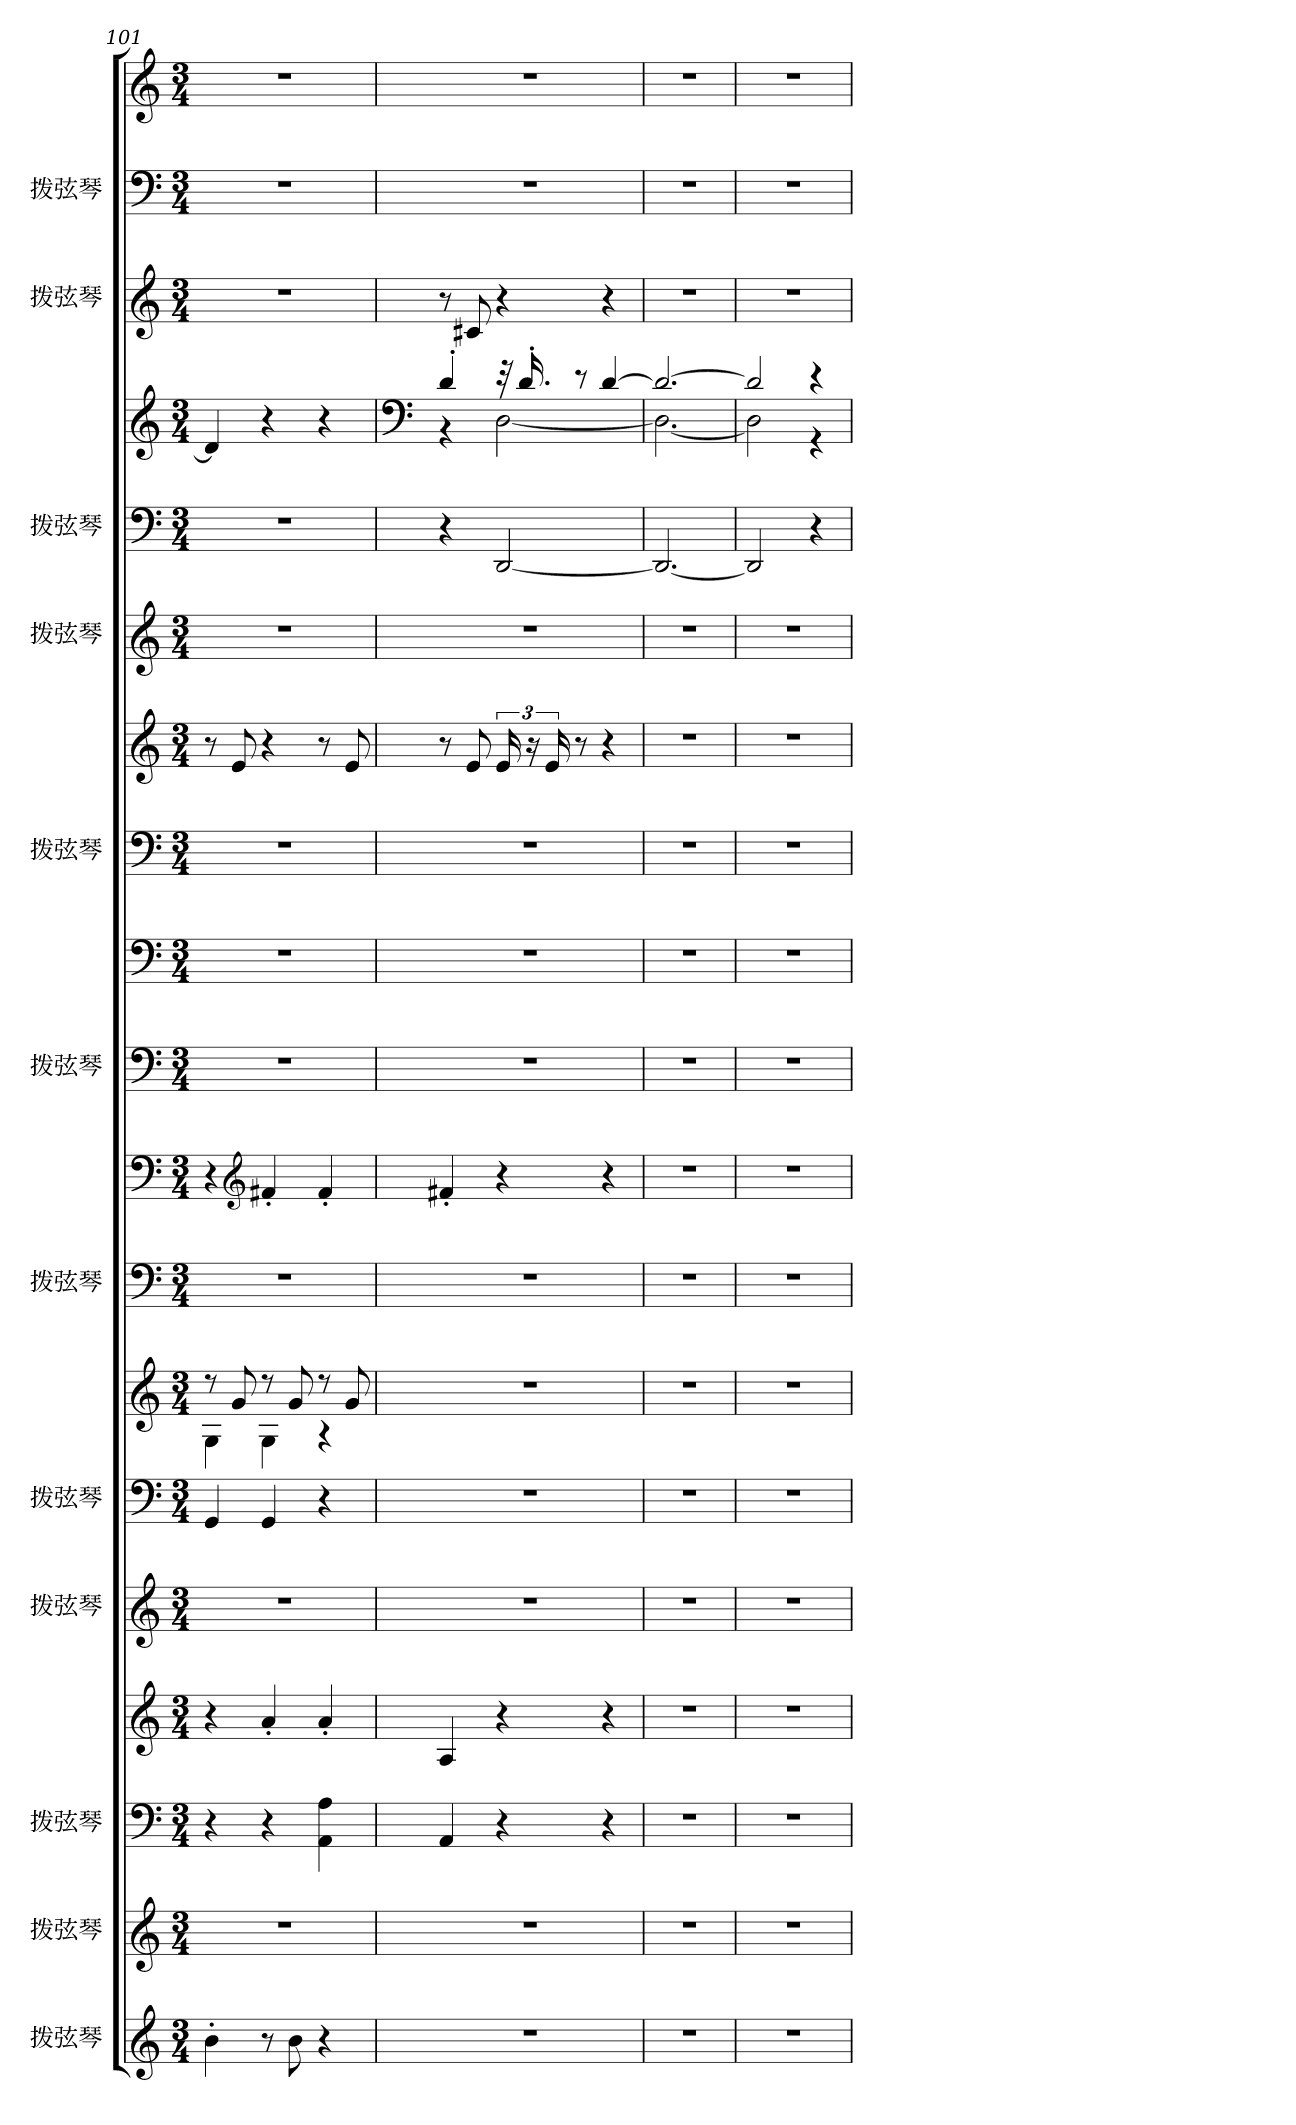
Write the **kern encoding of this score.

**kern	**kern	**kern	**kern	**kern	**kern	**kern	**kern	**kern	**kern	**kern	**kern	**kern	**kern	**kern	**kern	**kern	**kern	**kern
*part12	*part11	*part10	*part10	*part9	*part8	*part8	*part7	*part7	*part6	*part6	*part5	*part5	*part4	*part3	*part3	*part2	*part1	*part1
*staff19	*staff18	*staff17	*staff16	*staff15	*staff14	*staff13	*staff12	*staff11	*staff10	*staff9	*staff8	*staff7	*staff6	*staff5	*staff4	*staff3	*staff2	*staff1
*I"拨弦琴	*I"拨弦琴	*I"拨弦琴	*	*I"拨弦琴	*I"拨弦琴	*	*I"拨弦琴	*	*I"拨弦琴	*	*I"拨弦琴	*	*I"拨弦琴	*I"拨弦琴	*	*I"拨弦琴	*I"拨弦琴	*
*clefG2	*clefG2	*clefF4	*clefG2	*clefG2	*clefF4	*clefG2	*clefF4	*clefF4	*clefF4	*clefF4	*clefF4	*clefG2	*clefG2	*clefF4	*clefG2	*clefG2	*clefF4	*clefG2
*k[]	*k[]	*k[]	*k[]	*k[]	*k[]	*k[]	*k[]	*k[]	*k[]	*k[]	*k[]	*k[]	*k[]	*k[]	*k[]	*k[]	*k[]	*k[]
*M3/4	*M3/4	*M3/4	*M3/4	*M3/4	*M3/4	*M3/4	*M3/4	*M3/4	*M3/4	*M3/4	*M3/4	*M3/4	*M3/4	*M3/4	*M3/4	*M3/4	*M3/4	*M3/4
=101	=101	=101	=101	=101	=101	=101	=101	=101	=101	=101	=101	=101	=101	=101	=101	=101	=101	=101
*	*	*	*	*	*	*^	*	*	*	*	*	*	*	*	*	*	*	*
4b'\	2.r	4r	4r	2.r	4GG/	8r	4G\	2.r	4r	2.r	2.r	2.r	8r	2.r	2.r	4d/]	2.r	2.r	2.r
.	.	.	.	.	.	8g/	.	.	.	.	.	.	8e/	.	.	.	.	.	.
*	*	*	*	*	*	*	*	*	*clefG2	*	*	*	*	*	*	*	*	*	*
8r	.	4r	4a'/	.	4GG/	8r	4G\	.	4f#X'/	.	.	.	4r	.	.	4r	.	.	.
8b\	.	.	.	.	.	8g/	.	.	.	.	.	.	.	.	.	.	.	.	.
4r	.	4AA\ 4A\	4a'/	.	4r	8r	4r	.	4f#'/	.	.	.	8r	.	.	4r	.	.	.
.	.	.	.	.	.	8g/	.	.	.	.	.	.	8e/	.	.	.	.	.	.
*	*	*	*	*	*	*v	*v	*	*	*	*	*	*	*	*	*	*	*	*
!!LO:PB:g=z
=102	=102	=102	=102	=102	=102	=102	=102	=102	=102	=102	=102	=102	=102	=102	=102	=102	=102	=102
*	*	*	*	*	*	*	*	*	*	*	*	*	*	*	*clefF4	*	*	*
*	*	*	*	*	*	*	*	*	*	*	*	*	*	*	*^	*	*	*
2.r	2.r	4AA/	4A/	2.r	2.r	2.r	2.r	4f#X'/	2.r	2.r	2.r	8r	2.r	4r	4d'/	4r	8r	2.r	2.r
.	.	.	.	.	.	.	.	.	.	.	.	8e/	.	.	.	.	8c#X/	.	.
.	.	4r	4r	.	.	.	.	4r	.	.	.	24e/	.	[2DD/	32r	[2D\	4r	.	.
.	.	.	.	.	.	.	.	.	.	.	.	.	.	.	16.d'/	.	.	.	.
.	.	.	.	.	.	.	.	.	.	.	.	24r	.	.	.	.	.	.	.
.	.	.	.	.	.	.	.	.	.	.	.	24e/	.	.	.	.	.	.	.
.	.	.	.	.	.	.	.	.	.	.	.	8r	.	.	8r	.	.	.	.
.	.	4r	4r	.	.	.	.	4r	.	.	.	4r	.	.	[4d/	.	4r	.	.
=103	=103	=103	=103	=103	=103	=103	=103	=103	=103	=103	=103	=103	=103	=103	=103	=103	=103	=103	=103
2.r	2.r	2.r	2.r	2.r	2.r	2.r	2.r	2.r	2.r	2.r	2.r	2.r	2.r	2.DD/_	2.d/_	2.D\_	2.r	2.r	2.r
=104	=104	=104	=104	=104	=104	=104	=104	=104	=104	=104	=104	=104	=104	=104	=104	=104	=104	=104	=104
2.r	2.r	2.r	2.r	2.r	2.r	2.r	2.r	2.r	2.r	2.r	2.r	2.r	2.r	2DD/]	2d/]	2D\]	2.r	2.r	2.r
.	.	.	.	.	.	.	.	.	.	.	.	.	.	4r	4r	4r	.	.	.
*	*	*	*	*	*	*	*	*	*	*	*	*	*	*	*v	*v	*	*	*
=	=	=	=	=	=	=	=	=	=	=	=	=	=	=	=	=	=	=
*-	*-	*-	*-	*-	*-	*-	*-	*-	*-	*-	*-	*-	*-	*-	*-	*-	*-	*-
